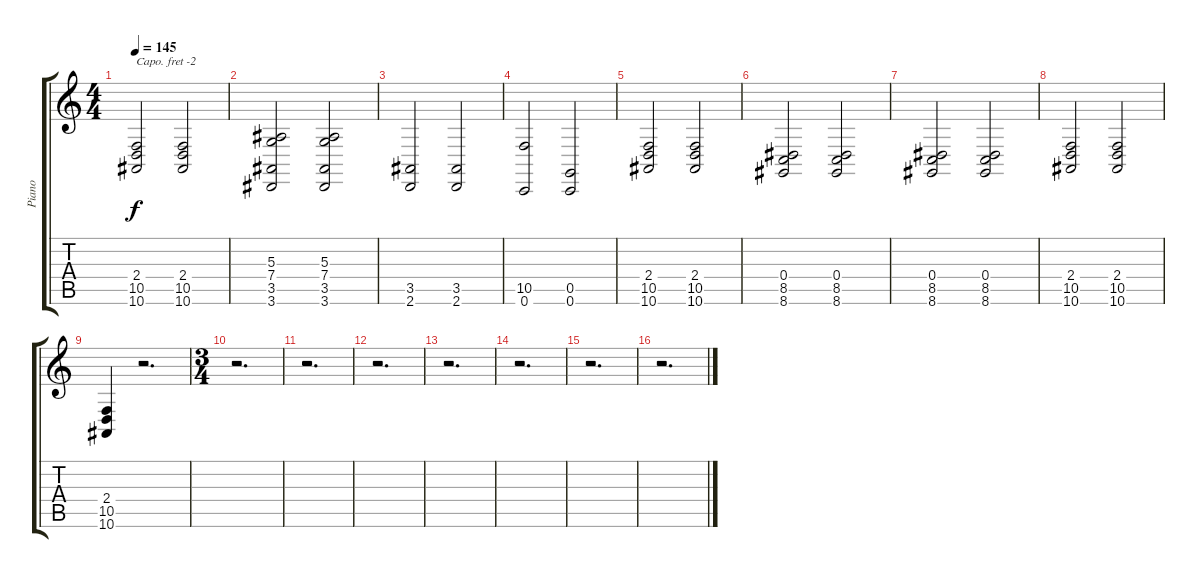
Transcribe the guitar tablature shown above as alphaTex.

\track ("Piano" "Piano") {instrument acousticgrandpiano}
\staff {score tabs}
\capo -2
\tuning (E4 B3 G3 D3 A2 D2) {hide}
\ts (4 4)
\tempo 145
\clef g2
\ks c
(2.4 10.5 10.6).2{dy f} (2.4 10.5 10.6).2 |
(5.3 7.4 3.5 3.6).2 (5.3 7.4 3.5 3.6).2 |
(3.5 2.6).2 (3.5 2.6).2 |
(10.5 0.6).2 (0.5 0.6).2 |
(2.4 10.5 10.6).2 (2.4 10.5 10.6).2 |
(0.4 8.5 8.6).2 (0.4 8.5 8.6).2 |
(0.4 8.5 8.6).2 (0.4 8.5 8.6).2 |
(2.4 10.5 10.6).2 (2.4 10.5 10.6).2 |
(2.4 10.5 10.6).4 r.2{d} |
\ts (3 4)
r.2{d} |
r.2{d} |
r.2{d} |
r.2{d} |
r.2{d} |
r.2{d} |
r.2{d}
